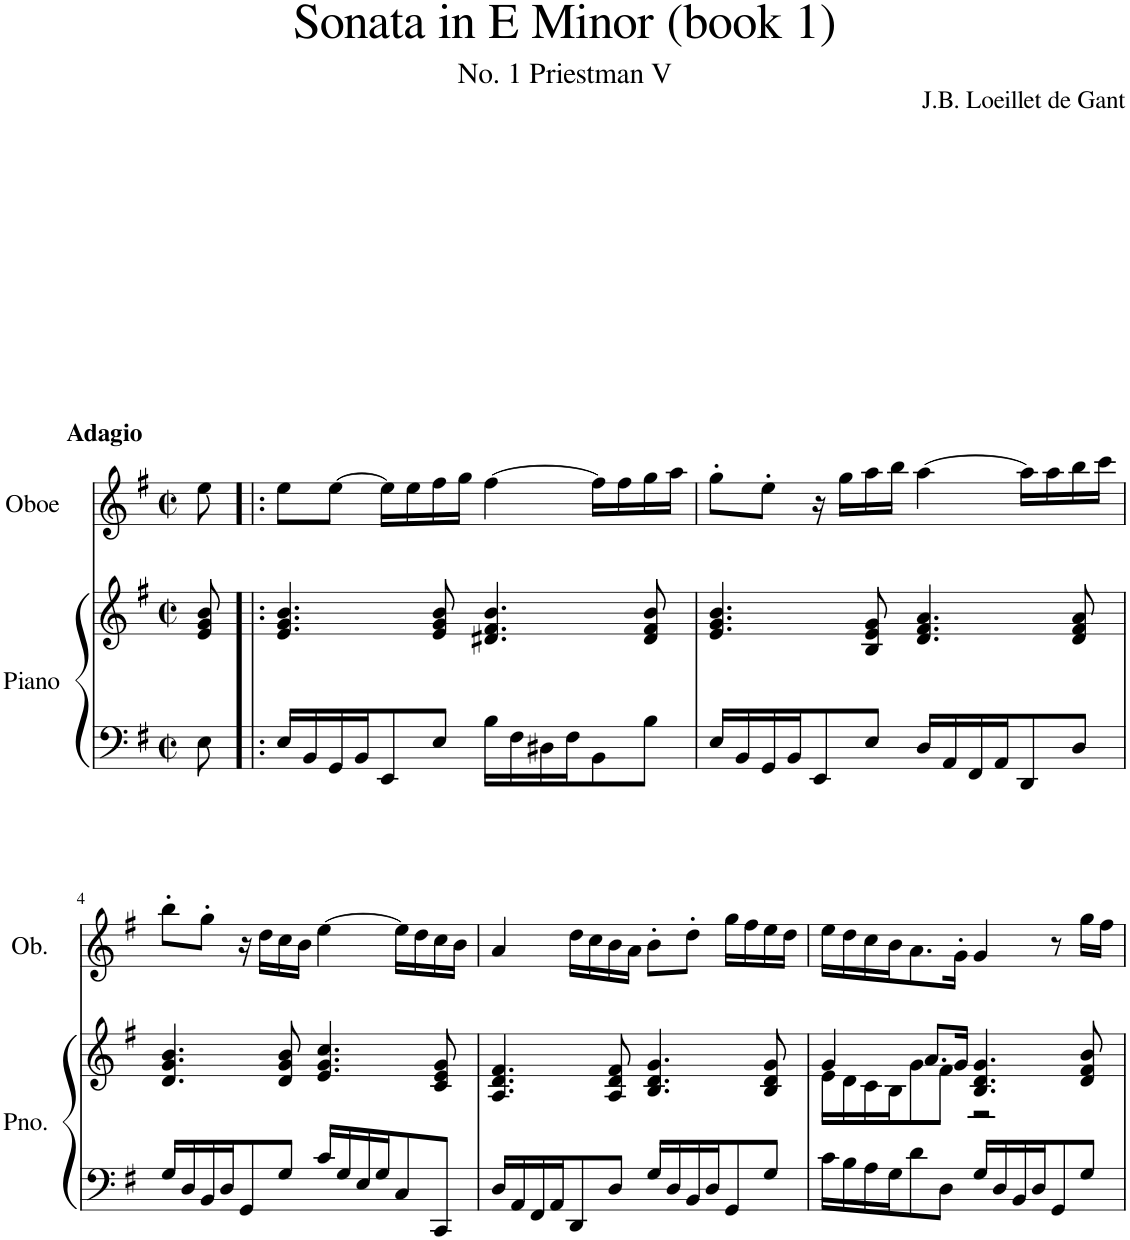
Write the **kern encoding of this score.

**kern	**kern	**kern
*part2	*part2	*part1
*staff3	*staff2	*staff1
*I"Piano	*	*I"Oboe
*I'Pno.	*	*I'Ob.
*clefF4	*clefG2	*clefG2
*k[f#]	*k[f#]	*k[f#]
*M4/4	*M4/4	*M4/4
*met(c|)	*met(c|)	*met(c|)
=1	=1	=1
!	!	!LO:TX:a:B:t=Adagio
8E\	8e/ 8g/ 8b/	8ee\
=2!|:	=2!|:	=2!|:
16E/LL	4.e/ 4.g/ 4.b/	8ee\L
16BB/	.	.
16GG/	.	[8ee\J
16BB/J	.	.
8EE/	.	16ee\LL]
.	.	16ee\
8E/J	8e/ 8g/ 8b/	16ff#\
.	.	16gg\JJ
16B\LL	4.d#X/ 4.f#/ 4.b/	[4ff#\
16F#\	.	.
16D#X\	.	.
16F#\J	.	.
8BB\	.	16ff#\LL]
.	.	16ff#\
8B\J	8d#/ 8f#/ 8b/	16gg\
.	.	16aa\JJ
=3	=3	=3
16E/LL	4.e/ 4.g/ 4.b/	8gg'\L
16BB/	.	.
16GG/	.	8ee'\J
16BB/J	.	.
8EE/	.	16r
.	.	16gg\LL
8E/J	8B/ 8e/ 8g/	16aa\
.	.	16bb\JJ
16D/LL	4.d/ 4.f#/ 4.a/	[4aa\
16AA/	.	.
16FF#/	.	.
16AA/J	.	.
8DD/	.	16aa\LL]
.	.	16aa\
8D/J	8d/ 8f#/ 8a/	16bb\
.	.	16ccc\JJ
!!LO:LB:g=z
=4	=4	=4
16G/LL	4.d/ 4.g/ 4.b/	8bb'\L
16D/	.	.
16BB/	.	8gg'\J
16D/J	.	.
8GG/	.	16r
.	.	16dd\LL
8G/J	8d/ 8g/ 8b/	16cc\
.	.	16b\JJ
16c/LL	4.e/ 4.g/ 4.cc/	[4ee\
16G/	.	.
16E/	.	.
16G/J	.	.
8C/	.	16ee\LL]
.	.	16dd\
8CC/J	8c/ 8e/ 8g/	16cc\
.	.	16b\JJ
=5	=5	=5
16D/LL	4.A/ 4.d/ 4.f#/	4a/
16AA/	.	.
16FF#/	.	.
16AA/J	.	.
8DD/	.	16dd\LL
.	.	16cc\
8D/J	8A/ 8d/ 8f#/	16b\
.	.	16a\JJ
16G/LL	4.B/ 4.d/ 4.g/	8b'\L
16D/	.	.
16BB/	.	8dd'\J
16D/J	.	.
8GG/	.	16gg\LL
.	.	16ff#\
8G/J	8B/ 8d/ 8g/	16ee\
.	.	16dd\JJ
=6	=6	=6
*	*^	*
16c\LL	4g/	16e\LL	16ee\LL
16B\	.	16d\	16dd\
16A\	.	16c\	16cc\
16G\J	.	16B\J	16b\J
8d\	8.a/L	8g\	8.a\
8D\J	.	8f#\J	.
.	16g/Jk	.	16g'\Jk
16G/LL	4.B/ 4.d/ 4.g/	2r	4g/
16D/	.	.	.
16BB/	.	.	.
16D/J	.	.	.
8GG/	.	.	8r
8G/J	8d/ 8f#/ 8b/	.	16gg\LL
.	.	.	16ff#\JJ
*	*v	*v	*
=	=	=
*-	*-	*-
